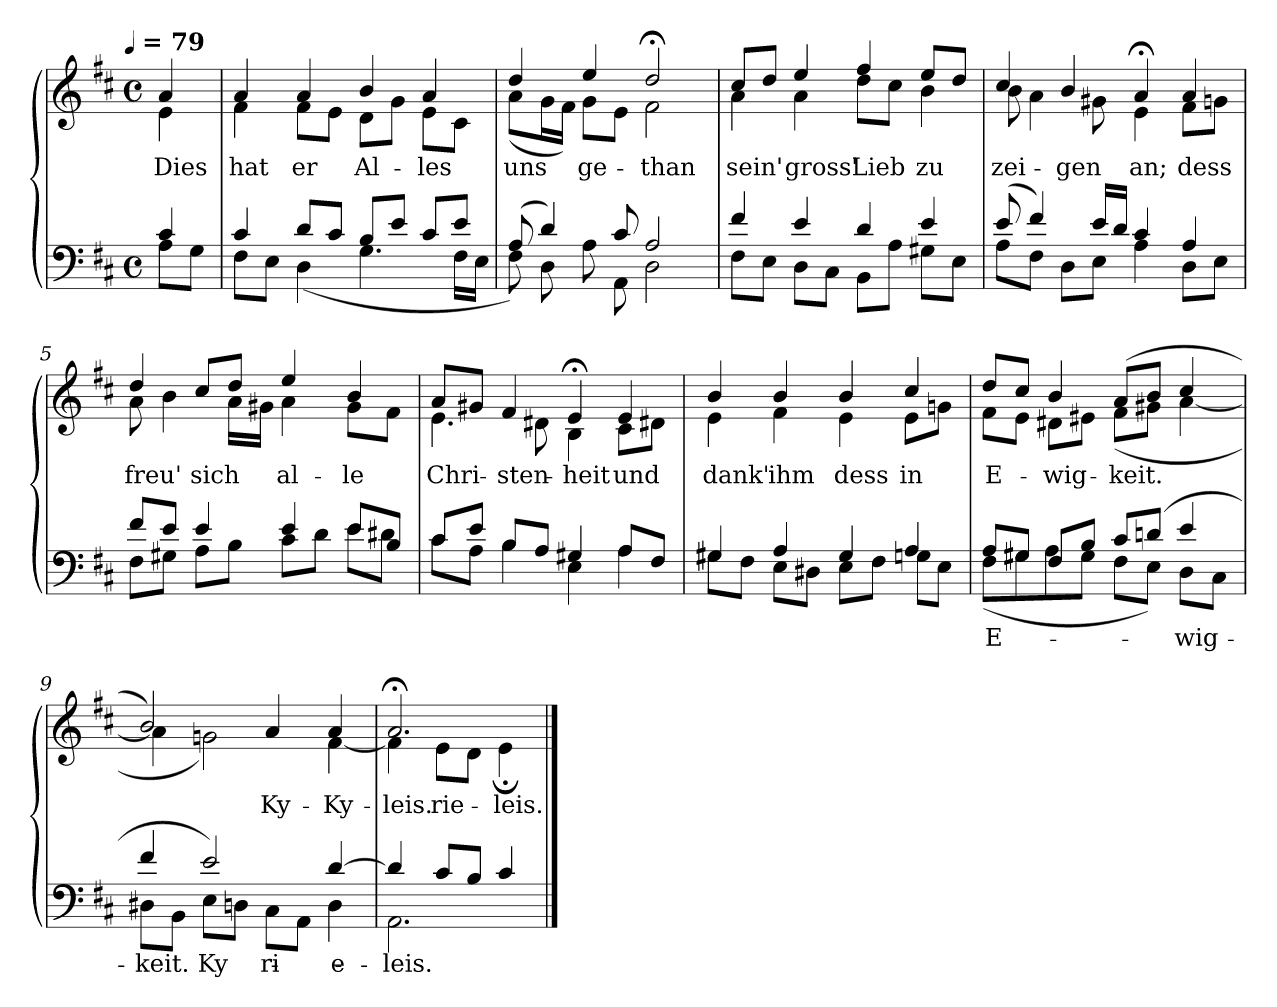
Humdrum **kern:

**kern	**text	**kern	**text	**dynam
*part1	*part1	*part1	*part1	*part1
*staff2	*staff2	*staff1	*staff1	*staff1/2
*clefF4	*	*clefG2	*	*
*k[f#c#]	*	*k[f#c#]	*	*
!!LO:TX:omd:t=[quarter] = 79
*M4/4	*	*M4/4	*	*
*met(c)	*	*met(c)	*	*
*MM79	*	*MM79	*	*
=	=	=	=	=
*^	*	*^	*	*
4c#	8AL	.	4a	4e	Dies	.
.	8GJ	.	.	.	.	.
=1	=1	=1	=1	=1	=1	=1
4c#	8F#L	.	4a	4f#	hat	.
.	8EJ	.	.	.	.	.
8dL	(4D	.	4a	8f#L	er	.
8c#J	.	.	.	8eJ	.	.
8BL	4.G	.	4b	8dL	Al-	♩ = 78
8eJ	.	.	.	8gJ	.	.
8c#L	.	.	4a	8eL	-les	♩ = 77
8eJ	16F#LL	.	.	8c#J	.	.
.	16EJJ	.	.	.	.	.
=2	=2	=2	=2	=2	=2	=2
*	*	*	*MM76	*	*	*
(8A	8F#)	.	4dd	(8aL	uns	.
4d)	8D	.	.	16gL	.	.
.	.	.	.	16f#JJ)	.	.
.	8A	.	4ee	8gL	ge-	.
8c#	8AA	.	.	8eJ	.	.
2A	2D	.	2dd;<	2f#	-than	.
=3	=3	=3	=3	=3	=3	=3
*	*	*	*MM77	*	*	*
4f#	8F#L	.	8cc#L	4a	sein'	.
.	8EJ	.	8ddJ	.	.	.
4e	8DL	.	4ee	4a	gross'	.
.	8C#J	.	.	.	.	.
4d	8BBL	.	4ff#	8ddL	Lieb	♩ = 76
.	8AJ	.	.	8cc#J	.	.
4e	8G#XL	.	8eeL	4b	zu	.
.	8EJ	.	8ddJ	.	.	.
=4	=4	=4	=4	=4	=4	=4
*	*	*	*MM75	*	*	*
(8e	8AL	.	4cc#	8b	zei-	.
4f#)	8F#J	.	.	4a	.	.
.	8DL	.	4b	.	-gen	♩ = 73
16eLL	8EJ	.	.	8g#X	.	.
16dJJ	.	.	.	.	.	.
4c#	4A	.	4a;<	4e	an;	.
4A	8DL	.	4a	8f#L	dess	♩ = 76
.	8EJ	.	.	8gnJ	.	.
!!LO:LB:g=z	!!
=5	=5	=5	=5	=5	=5	=5
8f#L	8F#L	.	4dd	8a	freu'	.
8eJ	8G#XJ	.	.	4b	.	.
4e	8AL	.	8cc#L	.	sich	.
.	8BJ	.	8ddJ	16aLL	.	.
.	.	.	.	16g#XJJ	.	.
4e	8c#L	.	4ee	4a	al-	♩ = 75
.	8dJ	.	.	.	.	.
8eL	8eL	.	4b	8g#L	-le	♩ = 74
8BJ	8d#XJ	.	.	8f#J	.	.
=6	=6	=6	=6	=6	=6	=6
8c#L	8c#L	.	8aL	4.e	Chri-	.
8eJ	8AJ	.	8g#XJ	.	.	.
8BL	4B	.	4f#	.	-sten-	.
8AJ	.	.	.	8d#X	.	.
4G#X	4E	.	4e;<	4B	-heit	.
8AL	4A	.	4e	8c#L	und	♩ = 78
8F#J	.	.	.	8d#XJ	.	.
=7	=7	=7	=7	=7	=7	=7
*	*	*	*MM77	*	*	*
4G#X	8G#L	.	4b	4e	dank'	.
.	8F#J	.	.	.	.	.
4A	8EL	.	4b	4f#	ihm	.
.	8D#XJ	.	.	.	.	.
4G#	8EL	.	4b	4e	dess	♩ = 76
.	8F#J	.	.	.	.	.
4A	8GnL	.	4cc#	8eL	in	.
.	8EJ	.	.	8gnJ	.	.
!!LO:LB:g=z	!!
=8	=8	=8	=8	=8	=8	=8
*	*	*	*MM75	*	*	*
8AL	(8F#L	E-	8ddL	8f#L	E-	.
8G#XJ	8G#	.	8cc#J	8eJ	.	.
8F#L	8A	.	4b	8d#XL	-wig-	♩ = 74
8BJ	8G#J	.	.	8e#XJ	.	.
8c#L	8F#L	.	(8aL	(8f#L	-keit.	.
(8dnJ	8EJ)	.	8bJ	8g#XJ	.	.
4e	8DL	-wig-	4cc#	[4a	.	♩ = 73.2
.	8C#J	.	.	.	.	.
=9	=9	=9	=9	=9	=9	=9
*	*	*	*MM72	*	*	*
4f#	8D#XL	-keit.	2b)	4a]	.	.
.	8BBJ	.	.	.	.	.
2e)	8EL	Ky-	.	2gn)	.	.
.	8DnJ	.	.	.	.	.
!	!	!	!	!	!LO:LY:a	!
.	8C#L	-ri-	4a	.	Ky-	♩ = 70
.	8AAJ	.	.	.	.	.
!	!	!	!	!	!LO:LY:a	!
[4d	4D	-e-	4a	[4f#	Ky-	♩ = 66.3
=10	=10	=10	=10	=10	=10	=10
*	*	*	*MM64	*	*	*
!	!	!	!	!	!LO:LY:a	!
4d]	2.AA	-leis.	2.a;<	4f#]	-leis.	.
8c#L	.	.	.	8eL	-rie-	.
8BJ	.	.	.	8dJ	.	.
4c#	.	.	.	4e;	-leis.	.
*v	*v	*	*	*	*	*
*	*	*v	*v	*	*
==	==	==	==	==
*-	*-	*-	*-	*-
